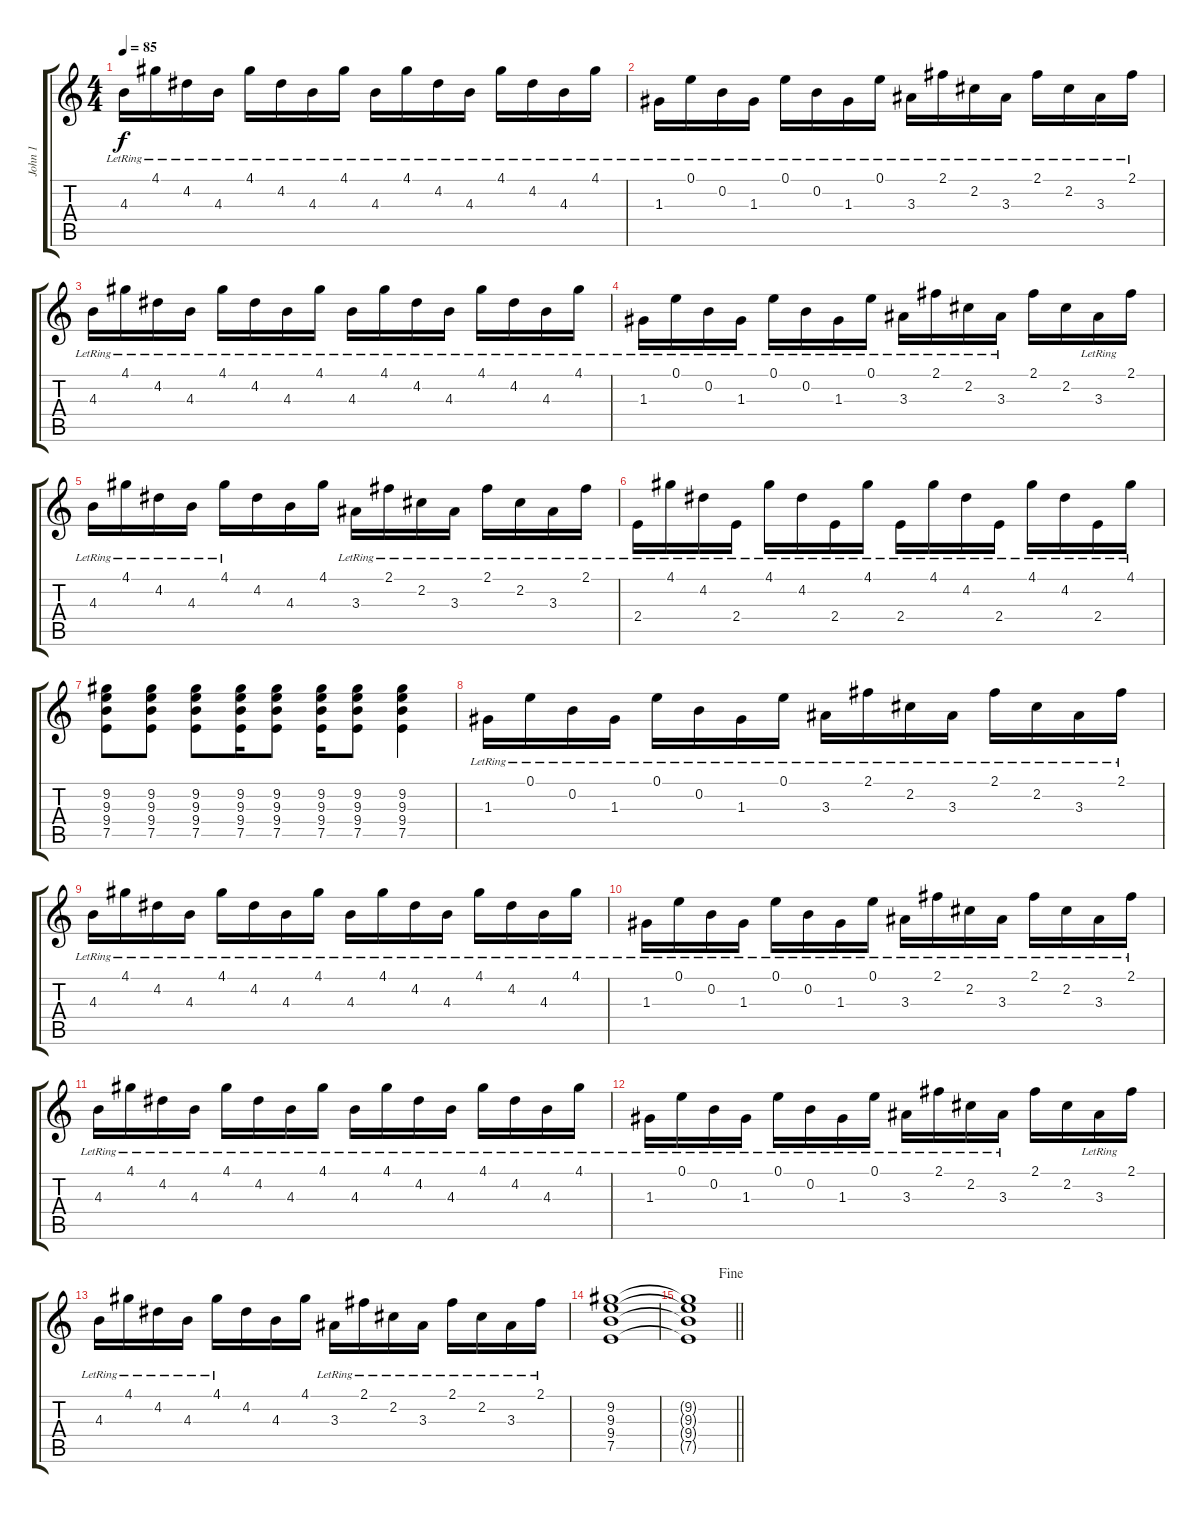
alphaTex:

\track ("John 1" "John 1") {instrument electricguitarclean}
\staff {score tabs}
\tuning (E4 B3 G3 D3 A2 E2) {hide}
\ts (4 4)
\tempo 85
\clef g2
\ks c
4.3{lr}.16{dy f} 4.1{lr}.16 4.2{lr}.16 4.3{lr}.16 4.1{lr}.16 4.2{lr}.16 4.3{lr}.16 4.1{lr}.16 4.3{lr}.16 4.1{lr}.16 4.2{lr}.16 4.3{lr}.16 4.1{lr}.16 4.2{lr}.16 4.3{lr}.16 4.1{lr}.16 |
1.3{lr}.16 0.1{lr}.16 0.2{lr}.16 1.3{lr}.16 0.1{lr}.16 0.2{lr}.16 1.3{lr}.16 0.1{lr}.16 3.3{lr}.16 2.1{lr}.16 2.2{lr}.16 3.3{lr}.16 2.1{lr}.16 2.2{lr}.16 3.3{lr}.16 2.1{lr}.16 |
4.3{lr}.16 4.1{lr}.16 4.2{lr}.16 4.3{lr}.16 4.1{lr}.16 4.2{lr}.16 4.3{lr}.16 4.1{lr}.16 4.3{lr}.16 4.1{lr}.16 4.2{lr}.16 4.3{lr}.16 4.1{lr}.16 4.2{lr}.16 4.3{lr}.16 4.1{lr}.16 |
1.3{lr}.16 0.1{lr}.16 0.2{lr}.16 1.3{lr}.16 0.1{lr}.16 0.2{lr}.16 1.3{lr}.16 0.1{lr}.16 3.3{lr}.16 2.1{lr}.16 2.2{lr}.16 3.3{lr}.16 2.1.16 2.2.16 3.3{lr}.16 2.1.16 |
4.3{lr}.16 4.1{lr}.16 4.2{lr}.16 4.3{lr}.16 4.1{lr}.16 4.2.16 4.3.16 4.1.16 3.3{lr}.16 2.1{lr}.16 2.2{lr}.16 3.3{lr}.16 2.1{lr}.16 2.2{lr}.16 3.3{lr}.16 2.1{lr}.16 |
2.4{lr}.16 4.1{lr}.16 4.2{lr}.16 2.4{lr}.16 4.1{lr}.16 4.2{lr}.16 2.4{lr}.16 4.1{lr}.16 2.4{lr}.16 4.1{lr}.16 4.2{lr}.16 2.4{lr}.16 4.1{lr}.16 4.2{lr}.16 2.4{lr}.16 4.1{lr}.16 |
(9.2 9.3 9.4 7.5).8 (9.2 9.3 9.4 7.5).8 (9.2 9.3 9.4 7.5).8 (9.2 9.3 9.4 7.5).16 (9.2 9.3 9.4 7.5).8 (9.2 9.3 9.4 7.5).16 (9.2 9.3 9.4 7.5).8 (9.2 9.3 9.4 7.5).4 |
1.3{lr}.16 0.1{lr}.16 0.2{lr}.16 1.3{lr}.16 0.1{lr}.16 0.2{lr}.16 1.3{lr}.16 0.1{lr}.16 3.3{lr}.16 2.1{lr}.16 2.2{lr}.16 3.3{lr}.16 2.1{lr}.16 2.2{lr}.16 3.3{lr}.16 2.1{lr}.16 |
4.3{lr}.16 4.1{lr}.16 4.2{lr}.16 4.3{lr}.16 4.1{lr}.16 4.2{lr}.16 4.3{lr}.16 4.1{lr}.16 4.3{lr}.16 4.1{lr}.16 4.2{lr}.16 4.3{lr}.16 4.1{lr}.16 4.2{lr}.16 4.3{lr}.16 4.1{lr}.16 |
1.3{lr}.16 0.1{lr}.16 0.2{lr}.16 1.3{lr}.16 0.1{lr}.16 0.2{lr}.16 1.3{lr}.16 0.1{lr}.16 3.3{lr}.16 2.1{lr}.16 2.2{lr}.16 3.3{lr}.16 2.1{lr}.16 2.2{lr}.16 3.3{lr}.16 2.1{lr}.16 |
4.3{lr}.16 4.1{lr}.16 4.2{lr}.16 4.3{lr}.16 4.1{lr}.16 4.2{lr}.16 4.3{lr}.16 4.1{lr}.16 4.3{lr}.16 4.1{lr}.16 4.2{lr}.16 4.3{lr}.16 4.1{lr}.16 4.2{lr}.16 4.3{lr}.16 4.1{lr}.16 |
1.3{lr}.16 0.1{lr}.16 0.2{lr}.16 1.3{lr}.16 0.1{lr}.16 0.2{lr}.16 1.3{lr}.16 0.1{lr}.16 3.3{lr}.16 2.1{lr}.16 2.2{lr}.16 3.3{lr}.16 2.1.16 2.2.16 3.3{lr}.16 2.1.16 |
4.3{lr}.16 4.1{lr}.16 4.2{lr}.16 4.3{lr}.16 4.1{lr}.16 4.2.16 4.3.16 4.1.16 3.3{lr}.16 2.1{lr}.16 2.2{lr}.16 3.3{lr}.16 2.1{lr}.16 2.2{lr}.16 3.3{lr}.16 2.1{lr}.16 |
(9.2 9.3 9.4 7.5).1 |
\jump fine
\barLineRight lightlight
(9.2{t} 9.3{t} 9.4{t} 7.5{t}).1
